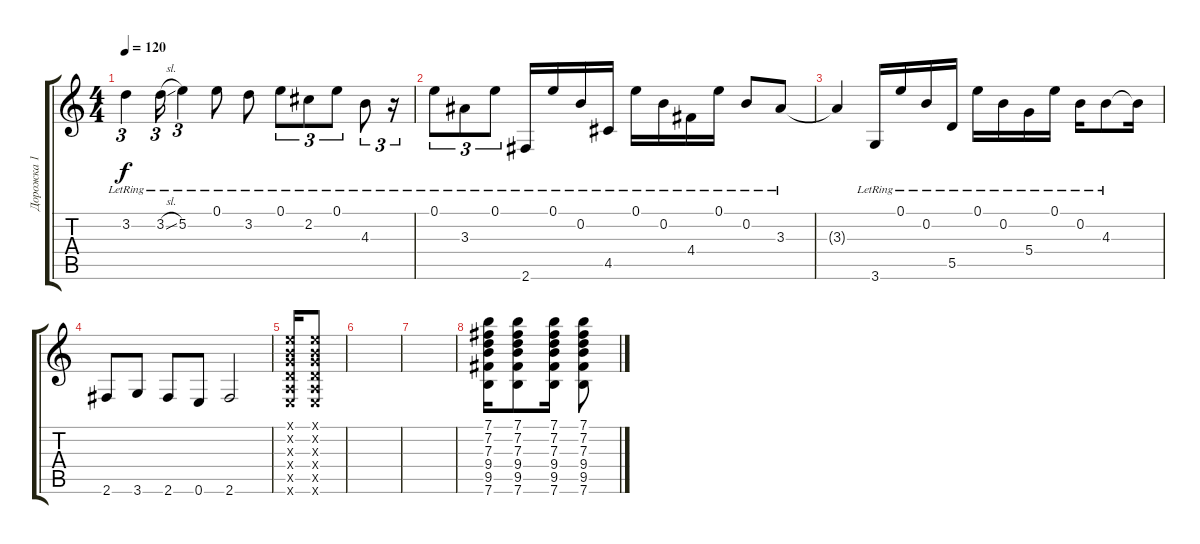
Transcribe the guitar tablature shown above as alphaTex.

\track ("Дорожка 1" "Дорожка 1") {instrument acousticguitarsteel}
\staff {score tabs}
\tuning (E4 B3 G3 D3 A2 E2) {hide}
\ts (4 4)
\tempo 120
\clef g2
\ks c
3.2{lr}.4{tu (3 2) dy f} 3.2{sl lr}.16{tu (3 2)} 5.2{lr}.4{tu (3 2)} 0.1{lr}.8 3.2{lr}.8 0.1{lr}.8{tu (3 2)} 2.2{lr}.8{tu (3 2)} 0.1{lr}.8{tu (3 2)} 4.3{lr}.8{tu (3 2)} r.16{tu (3 2)} |
0.1{lr}.8{tu (3 2)} 3.3{lr}.8{tu (3 2)} 0.1{lr}.8{tu (3 2)} 2.6{lr}.16 0.1{lr}.16 0.2{lr}.16 4.5{lr}.16 0.1{lr}.16 0.2{lr}.16 4.4{lr}.16 0.1{lr}.16 0.2{lr}.8 3.3{lr}.8 |
3.3{t}.4 3.6{lr}.16 0.1{lr}.16 0.2{lr}.16 5.5{lr}.16 0.1{lr}.16 0.2{lr}.16 5.4{lr}.16 0.1{lr}.16 0.2{lr}.16 4.3{lr}.8 4.3{t}.16 |
2.6.8 3.6.8 2.6.8 0.6.8 2.6.2 |
(0.1{x} 0.2{x} 0.3{x} 0.4{x} 0.5{x} 0.6{x}).16 (0.1{x} 0.2{x} 0.3{x} 0.4{x} 0.5{x} 0.6{x}).8 |
|
|
(7.1 7.2 7.3 9.4 9.5 7.6).16 (7.1 7.2 7.3 9.4 9.5 7.6).8 (7.1 7.2 7.3 9.4 9.5 7.6).16 (7.1 7.2 7.3 9.4 9.5 7.6).8
